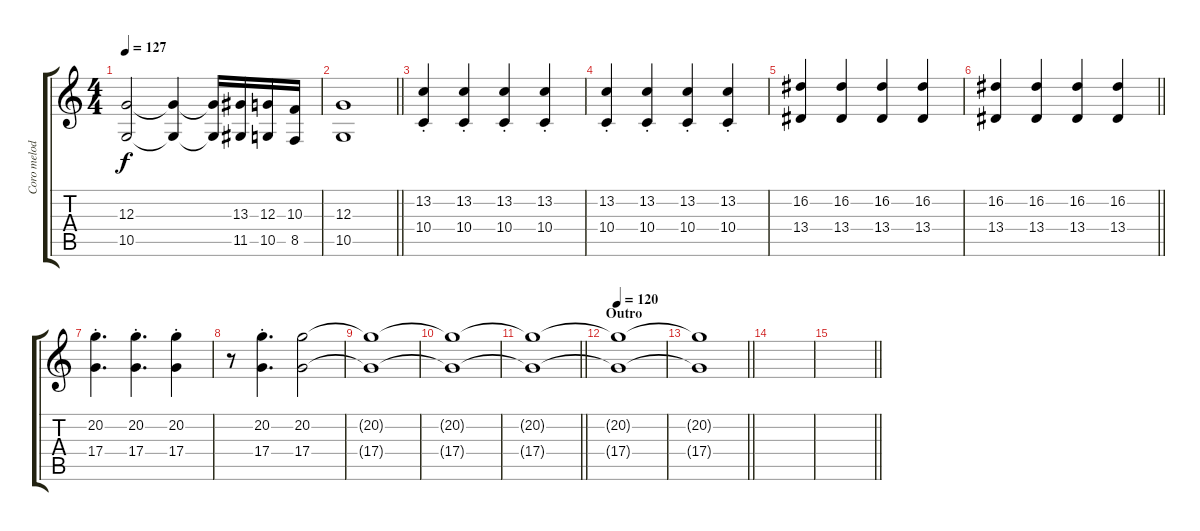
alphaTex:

\track ("Coro melody" "Coro melod") {instrument pad4choir}
\staff {score tabs}
\tuning (E4 B3 G3 D3 A2 E2) {hide}
\ts (4 4)
\tempo 127
\clef g2
\ks c
(12.3 10.5).2{dy f} (12.3{t} 10.5{t}).4 (12.3{t} 10.5{t}).16 (13.3 11.5).16 (12.3 10.5).16 (10.3 8.5).16 |
\barLineRight lightlight
(12.3 10.5).1 |
(13.2 10.4{st}).4 (13.2 10.4{st}).4 (13.2 10.4{st}).4 (13.2 10.4{st}).4 |
(13.2{st} 10.4{st}).4 (13.2{st} 10.4{st}).4 (13.2{st} 10.4{st}).4 (13.2{st} 10.4{st}).4 |
(16.2 13.4).4 (16.2 13.4).4 (16.2 13.4).4 (16.2 13.4).4 |
\barLineRight lightlight
(16.2 13.4).4 (16.2 13.4).4 (16.2 13.4).4 (16.2 13.4).4 |
(20.2{st} 17.4{st}).4{d} (20.2{st} 17.4{st}).4{d} (20.2{st} 17.4{st}).4 |
r.8 (20.2{st} 17.4{st}).4{d} (20.2 17.4).2 |
(20.2{t} 17.4{t}).1{volume 0} |
(20.2{t} 17.4{t}).1 |
\barLineRight lightlight
(20.2{t} 17.4{t}).1 |
\section ("" "Outro")
\tempo 120
(20.2{t} 17.4{t}).1 |
\barLineRight lightlight
(20.2{t} 17.4{t}).1 |
|
\barLineRight lightlight
